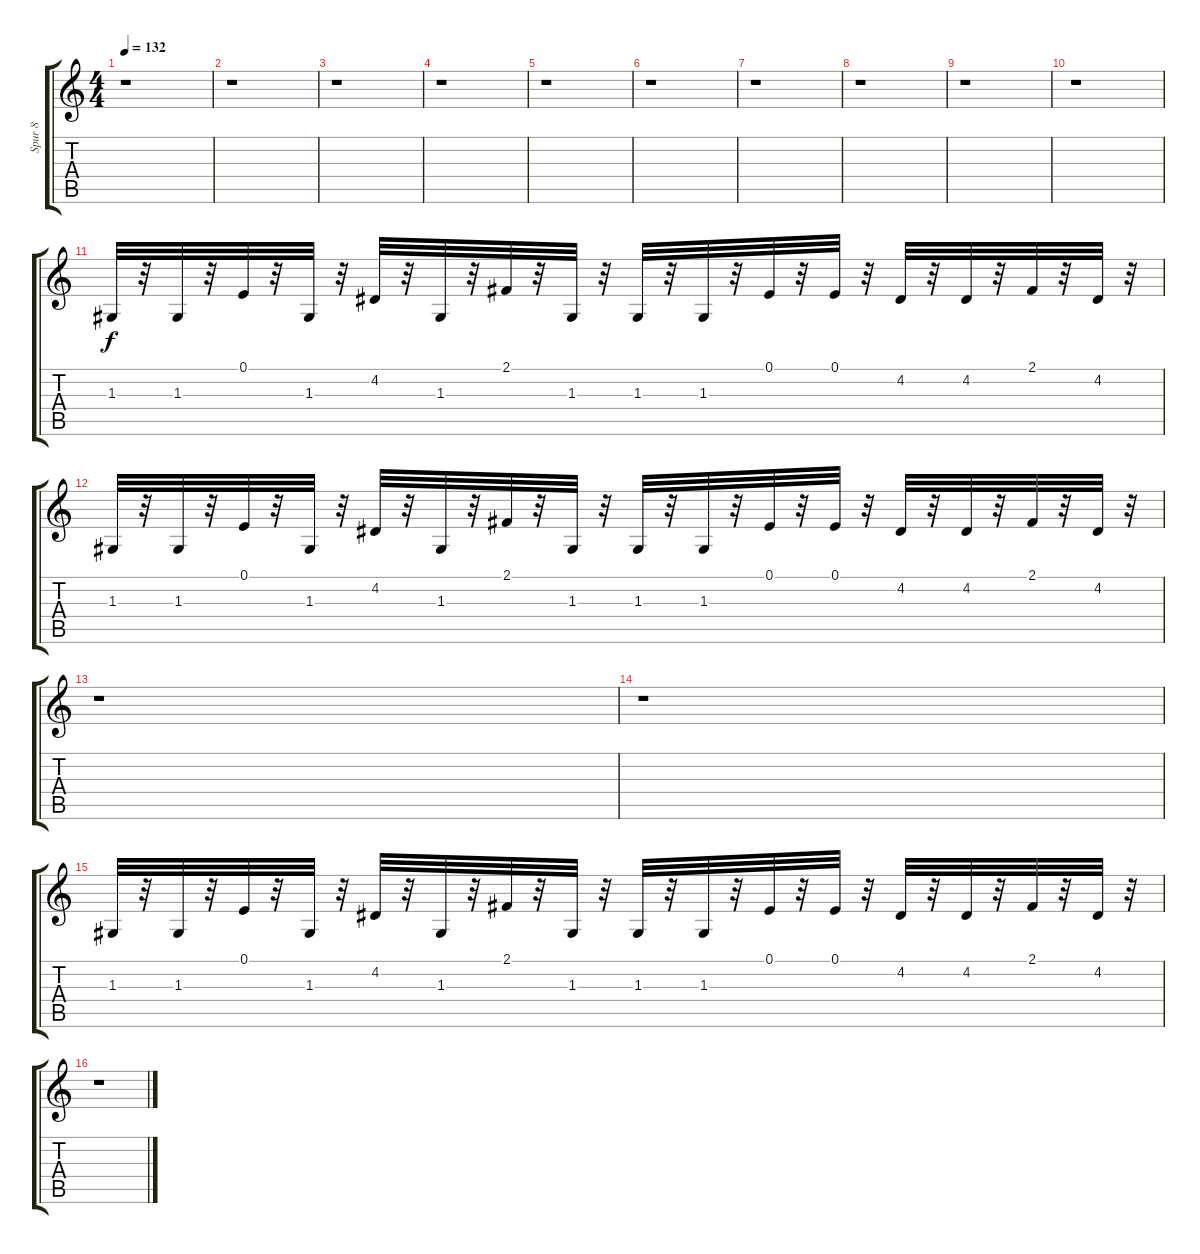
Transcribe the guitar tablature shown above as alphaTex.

\track ("Spur 8" "Spur 8") {instrument lead8bassandlead}
\staff {score tabs}
\tuning (E4 B3 G3 D3 A2 E2) {hide}
\ts (4 4)
\tempo 132
\clef g2
\ks c
r.1{dy f} |
r.1 |
r.1 |
r.1 |
r.1 |
r.1 |
r.1 |
r.1 |
r.1 |
r.1 |
1.3.32 r.32 1.3.32 r.32 0.1.32 r.32 1.3.32 r.32 4.2.32 r.32 1.3.32 r.32 2.1.32 r.32 1.3.32 r.32 1.3.32 r.32 1.3.32 r.32 0.1.32 r.32 0.1.32 r.32 4.2.32 r.32 4.2.32 r.32 2.1.32 r.32 4.2.32 r.32 |
1.3.32 r.32 1.3.32 r.32 0.1.32 r.32 1.3.32 r.32 4.2.32 r.32 1.3.32 r.32 2.1.32 r.32 1.3.32 r.32 1.3.32 r.32 1.3.32 r.32 0.1.32 r.32 0.1.32 r.32 4.2.32 r.32 4.2.32 r.32 2.1.32 r.32 4.2.32 r.32 |
r.1 |
r.1 |
1.3.32 r.32 1.3.32 r.32 0.1.32 r.32 1.3.32 r.32 4.2.32 r.32 1.3.32 r.32 2.1.32 r.32 1.3.32 r.32 1.3.32 r.32 1.3.32 r.32 0.1.32 r.32 0.1.32 r.32 4.2.32 r.32 4.2.32 r.32 2.1.32 r.32 4.2.32 r.32 |
r.1
